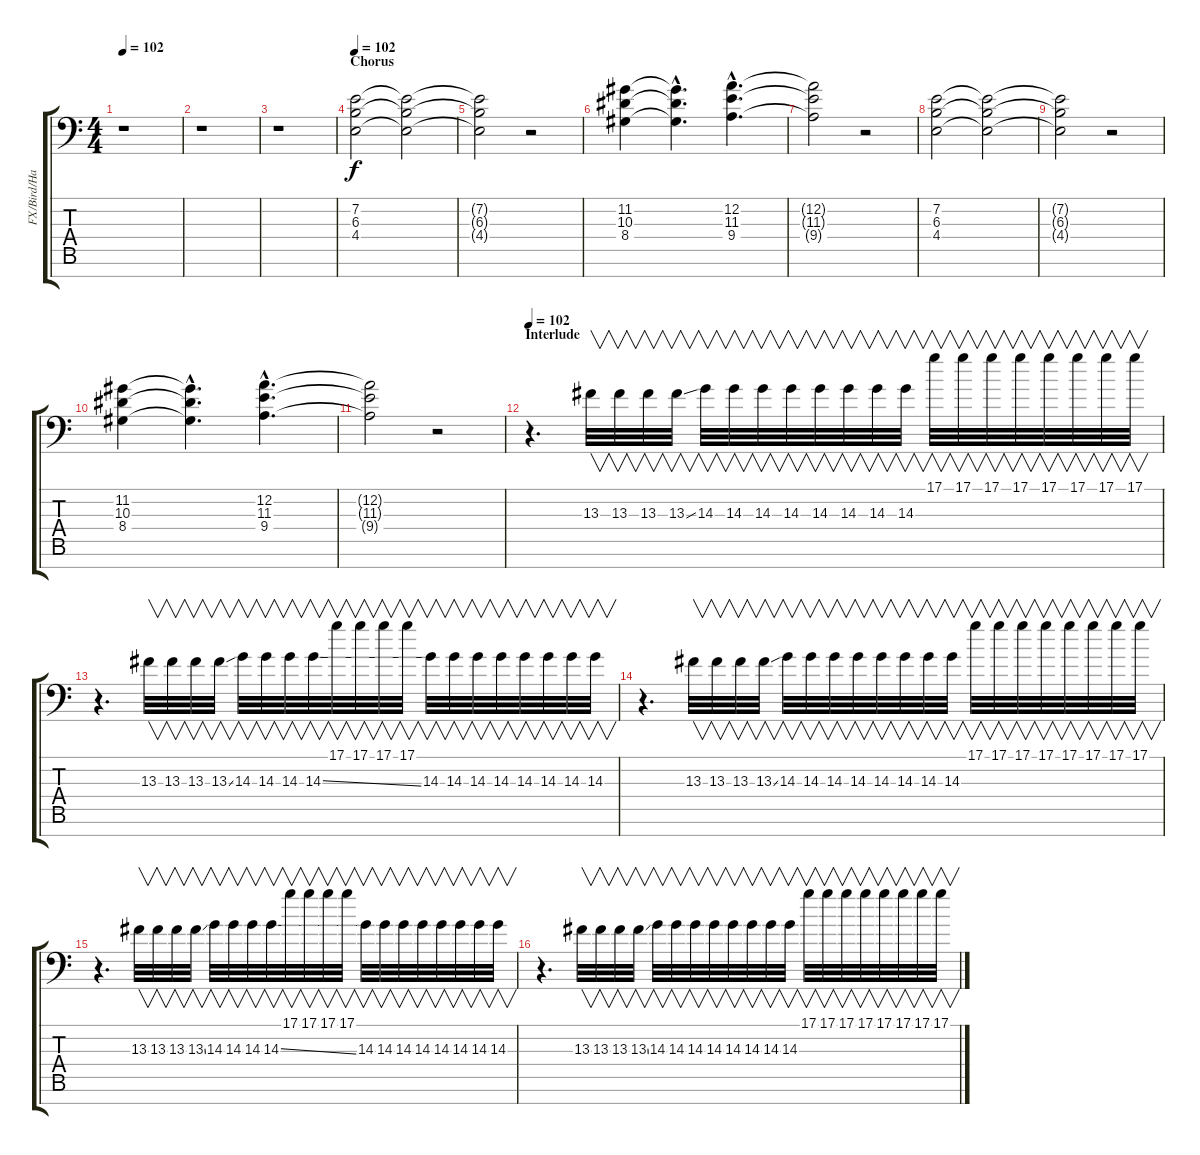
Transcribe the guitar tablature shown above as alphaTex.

\track ("FX/Bird/Harmonics/Tremolo" "FX/Bird/Ha") {instrument birdtweet}
\staff {score tabs}
\tuning (D4 A3 F3 C3 G2 D2 A1) {hide}
\ts (4 4)
\tempo 102
\clef f4
\ks c
r.1{dy f} |
r.1 |
r.1 |
\section ("" "Chorus")
\tempo 102
(7.2 6.3 4.4).2{volume 16 balance 13 instrument guitarharmonics} (7.2{t} 6.3{t} 4.4{t}).2{volume 0} |
(7.2{t} 6.3{t} 4.4{t}).2 r.2 |
(11.2 10.3 8.4).4{volume 16} (11.2{hac t} 10.3{hac t} 8.4{hac t}).4{d} (12.2{hac} 11.3{hac} 9.4{hac}).4{d volume 0} |
(12.2{t} 11.3{t} 9.4{t}).2 r.2 |
(7.2 6.3 4.4).2{volume 16 balance 13 instrument guitarharmonics} (7.2{t} 6.3{t} 4.4{t}).2{volume 0} |
(7.2{t} 6.3{t} 4.4{t}).2 r.2 |
(11.2 10.3 8.4).4{volume 16} (11.2{hac t} 10.3{hac t} 8.4{hac t}).4{d} (12.2{hac} 11.3{hac} 9.4{hac}).4{d volume 0} |
(12.2{t} 11.3{t} 9.4{t}).2 r.2 |
\section ("" "Interlude")
\tempo 102
r.4{d volume 12 balance 5 instrument distortionguitar} 13.3.32{v} 13.3.32{v} 13.3.32{v} 13.3{ss}.32{v} 14.3.32{v} 14.3.32{v} 14.3.32{v} 14.3.32{v} 14.3.32{v} 14.3.32{v} 14.3.32{v} 14.3.32{v} 17.1.32{v} 17.1.32{v} 17.1.32{v} 17.1.32{v} 17.1.32{v} 17.1.32{v} 17.1.32{v} 17.1.32{v} |
r.4{d} 13.3.32{v} 13.3.32{v} 13.3.32{v} 13.3{ss}.32{v} 14.3.32{v} 14.3.32{v} 14.3.32{v} 14.3{ss}.32{v} 17.1.32{v} 17.1.32{v} 17.1.32{v} 17.1.32{v} 14.3.32{v} 14.3.32{v} 14.3.32{v} 14.3.32{v} 14.3.32{v} 14.3.32{v} 14.3.32{v} 14.3.32{v} |
r.4{d volume 12 balance 5 instrument distortionguitar} 13.3.32{v} 13.3.32{v} 13.3.32{v} 13.3{ss}.32{v} 14.3.32{v} 14.3.32{v} 14.3.32{v} 14.3.32{v} 14.3.32{v} 14.3.32{v} 14.3.32{v} 14.3.32{v} 17.1.32{v} 17.1.32{v} 17.1.32{v} 17.1.32{v} 17.1.32{v} 17.1.32{v} 17.1.32{v} 17.1.32{v} |
r.4{d} 13.3.32{v} 13.3.32{v} 13.3.32{v} 13.3{ss}.32{v} 14.3.32{v} 14.3.32{v} 14.3.32{v} 14.3{ss}.32{v} 17.1.32{v} 17.1.32{v} 17.1.32{v} 17.1.32{v} 14.3.32{v} 14.3.32{v} 14.3.32{v} 14.3.32{v} 14.3.32{v} 14.3.32{v} 14.3.32{v} 14.3.32{v} |
r.4{d volume 12 balance 5 instrument distortionguitar} 13.3.32{v} 13.3.32{v} 13.3.32{v} 13.3{ss}.32{v} 14.3.32{v} 14.3.32{v} 14.3.32{v} 14.3.32{v} 14.3.32{v} 14.3.32{v} 14.3.32{v} 14.3.32{v} 17.1.32{v} 17.1.32{v} 17.1.32{v} 17.1.32{v} 17.1.32{v} 17.1.32{v} 17.1.32{v} 17.1.32{v}
